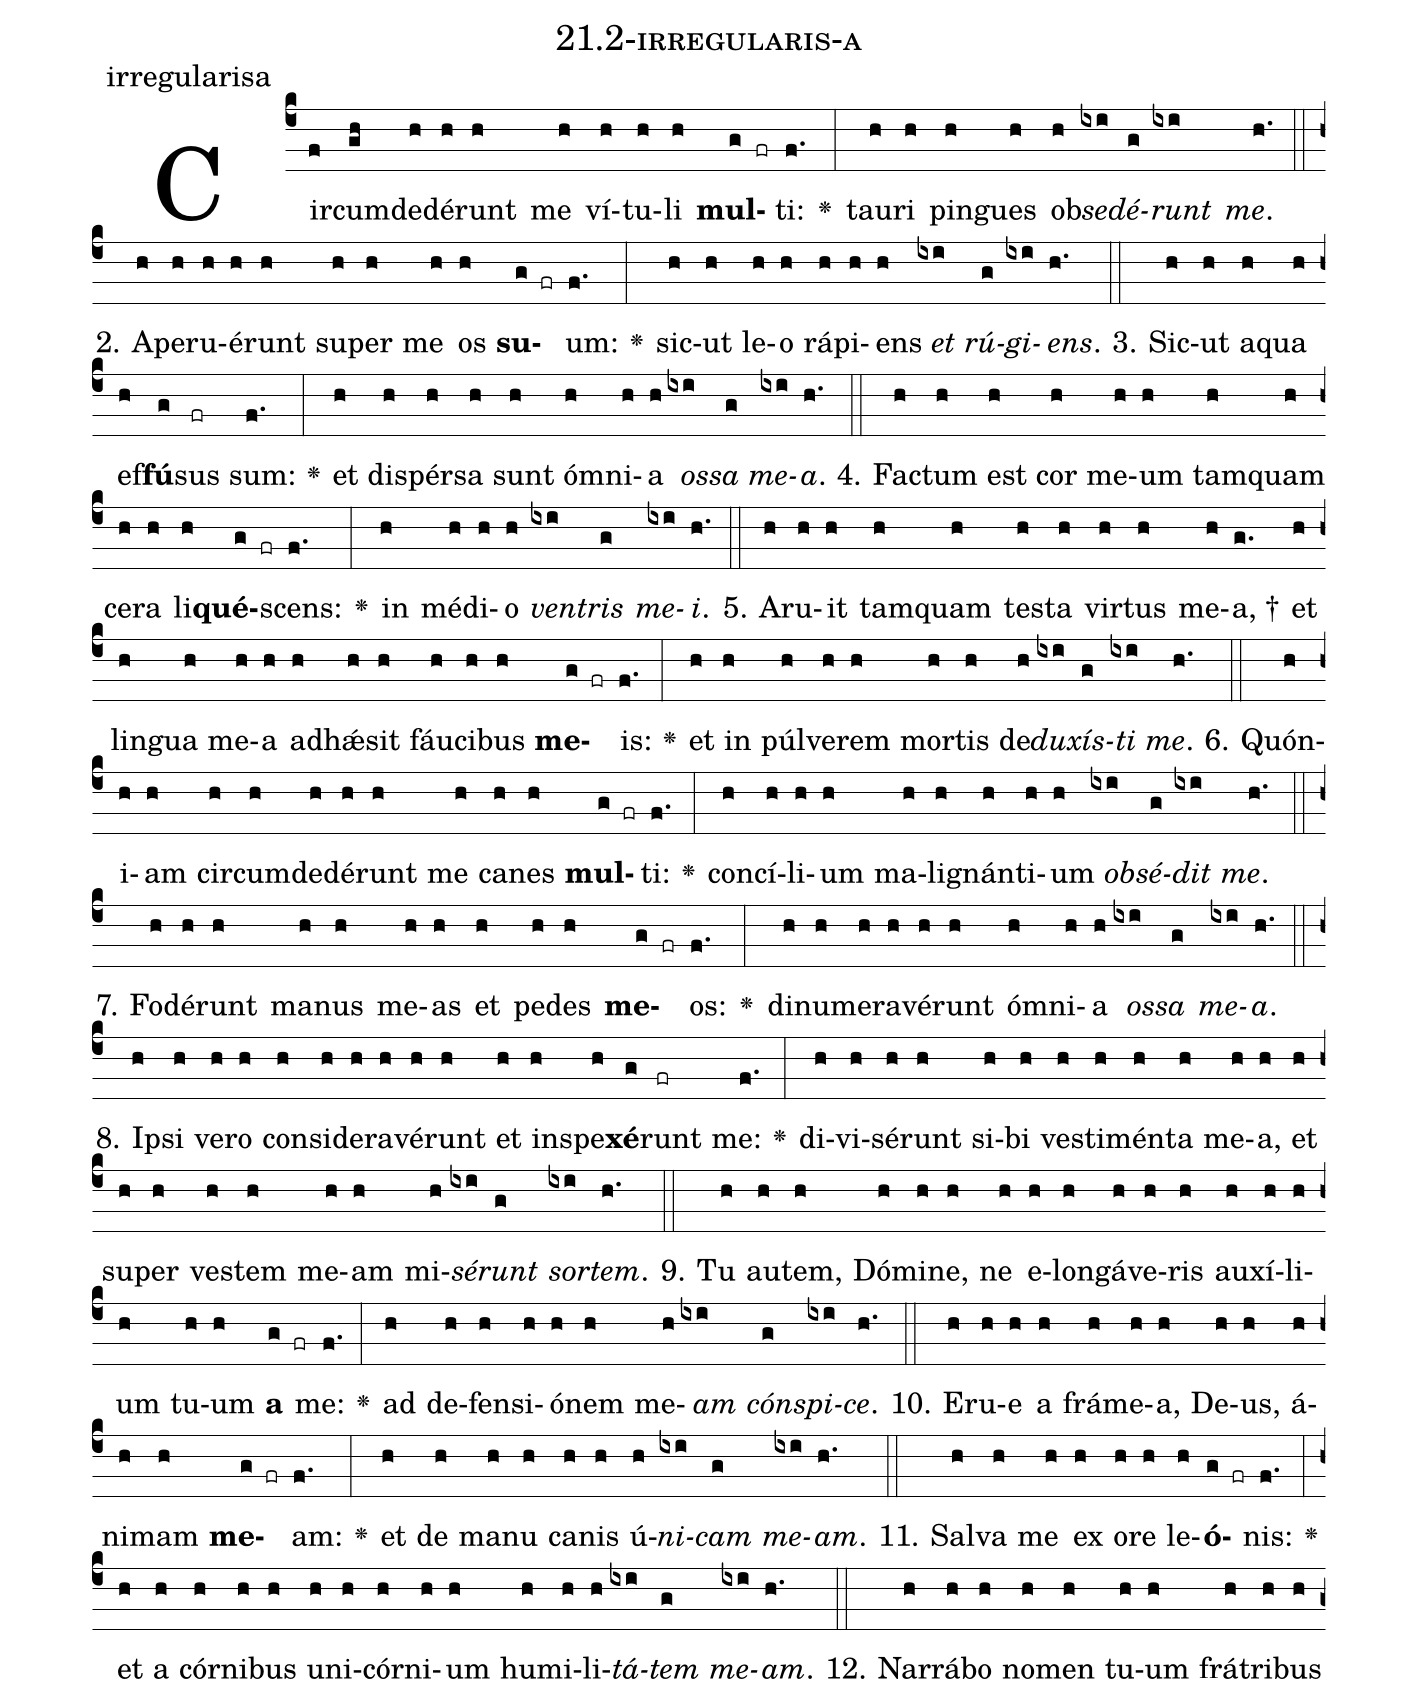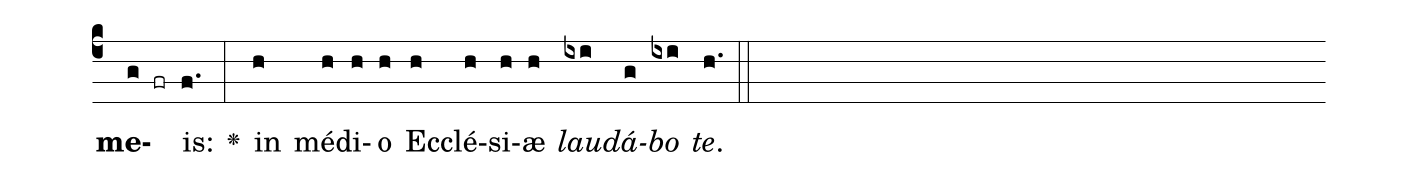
name: 21.2-irregularis-a;
annotation: irregularisa;
%%
(c4)Cir(f)cum(gh)de(h)dé(h)runt(h) me(h) ví(h)tu(h)li(h) <b>mul</b>(g fr)ti:(f.) <v>\greheightstar</v>(:) tau(h)ri(h) pin(h)gues(h) ob(h)<i>se</i>(ixi)<i>dé</i>(g)<i>runt</i>(ixi) <i>me</i>.(h.) (::)
2. A(h)pe(h)ru(h)é(h)runt(h) su(h)per(h) me(h) os(h) <b>su</b>(g fr)um:(f.) <v>\greheightstar</v>(:) sic(h)ut(h) le(h)o(h) rá(h)pi(h)ens(h) <i>et</i>(ixi) <i>rú</i>(g)<i>gi</i>(ixi)<i>ens</i>.(h.) (::)
3. Sic(h)ut(h) a(h)qua(h) ef(h)<b>fú</b>(g)sus(fr) sum:(f.) <v>\greheightstar</v>(:) et(h) di(h)spér(h)sa(h) sunt(h) óm(h)ni(h)a(h) <i>os</i>(ixi)<i>sa</i>(g) <i>me</i>(ixi)<i>a</i>.(h.) (::)
4. Fac(h)tum(h) est(h) cor(h) me(h)um(h) tam(h)quam(h) ce(h)ra(h) li(h)<b>qué</b>(g fr)scens:(f.) <v>\greheightstar</v>(:) in(h) mé(h)di(h)o(h) <i>ven</i>(ixi)<i>tris</i>(g) <i>me</i>(ixi)<i>i</i>.(h.) (::)
5. A(h)ru(h)it(h) tam(h)quam(h) tes(h)ta(h) vir(h)tus(h) me(h)a, †(g.) et(h) lin(h)gua(h) me(h)a(h) ad(h)hǽ(h)sit(h) fáu(h)ci(h)bus(h) <b>me</b>(g fr)is:(f.) <v>\greheightstar</v>(:) et(h) in(h) púl(h)ve(h)rem(h) mor(h)tis(h) de(h)<i>du</i>(ixi)<i>xís</i>(g)<i>ti</i>(ixi) <i>me</i>.(h.) (::)
6. Quón(h)i(h)am(h) cir(h)cum(h)de(h)dé(h)runt(h) me(h) ca(h)nes(h) <b>mul</b>(g fr)ti:(f.) <v>\greheightstar</v>(:) con(h)cí(h)li(h)um(h) ma(h)li(h)gnán(h)ti(h)um(h) <i>ob</i>(ixi)<i>sé</i>(g)<i>dit</i>(ixi) <i>me</i>.(h.) (::)
7. Fo(h)dé(h)runt(h) ma(h)nus(h) me(h)as(h) et(h) pe(h)des(h) <b>me</b>(g fr)os:(f.) <v>\greheightstar</v>(:) di(h)nu(h)me(h)ra(h)vé(h)runt(h) óm(h)ni(h)a(h) <i>os</i>(ixi)<i>sa</i>(g) <i>me</i>(ixi)<i>a</i>.(h.) (::)
8. Ip(h)si(h) ve(h)ro(h) con(h)si(h)de(h)ra(h)vé(h)runt(h) et(h) in(h)spe(h)<b>xé</b>(g)runt(fr) me:(f.) <v>\greheightstar</v>(:) di(h)vi(h)sé(h)runt(h) si(h)bi(h) ves(h)ti(h)mén(h)ta(h) me(h)a,(h) et(h) su(h)per(h) ves(h)tem(h) me(h)am(h) mi(h)<i>sé</i>(ixi)<i>runt</i>(g) <i>sor</i>(ixi)<i>tem</i>.(h.) (::)
9. Tu(h) au(h)tem,(h) Dó(h)mi(h)ne,(h) ne(h) e(h)lon(h)gá(h)ve(h)ris(h) au(h)xí(h)li(h)um(h) tu(h)um(h) <b>a</b>(g fr) me:(f.) <v>\greheightstar</v>(:) ad(h) de(h)fen(h)si(h)ó(h)nem(h) me(h)<i>am</i>(ixi) <i>cón</i>(g)<i>spi</i>(ixi)<i>ce</i>.(h.) (::)
10. E(h)ru(h)e(h) a(h) frá(h)me(h)a,(h) De(h)us,(h) á(h)ni(h)mam(h) <b>me</b>(g fr)am:(f.) <v>\greheightstar</v>(:) et(h) de(h) ma(h)nu(h) ca(h)nis(h) ú(h)<i>ni</i>(ixi)<i>cam</i>(g) <i>me</i>(ixi)<i>am</i>.(h.) (::)
11. Sal(h)va(h) me(h) ex(h) o(h)re(h) le(h)<b>ó</b>(g fr)nis:(f.) <v>\greheightstar</v>(:) et(h) a(h) cór(h)ni(h)bus(h) u(h)ni(h)cór(h)ni(h)um(h) hu(h)mi(h)li(h)<i>tá</i>(ixi)<i>tem</i>(g) <i>me</i>(ixi)<i>am</i>.(h.) (::)
12. Nar(h)rá(h)bo(h) no(h)men(h) tu(h)um(h) frá(h)tri(h)bus(h) <b>me</b>(g fr)is:(f.) <v>\greheightstar</v>(:) in(h) mé(h)di(h)o(h) Ec(h)clé(h)si(h)æ(h) <i>lau</i>(ixi)<i>dá</i>(g)<i>bo</i>(ixi) <i>te</i>.(h.) (::)
